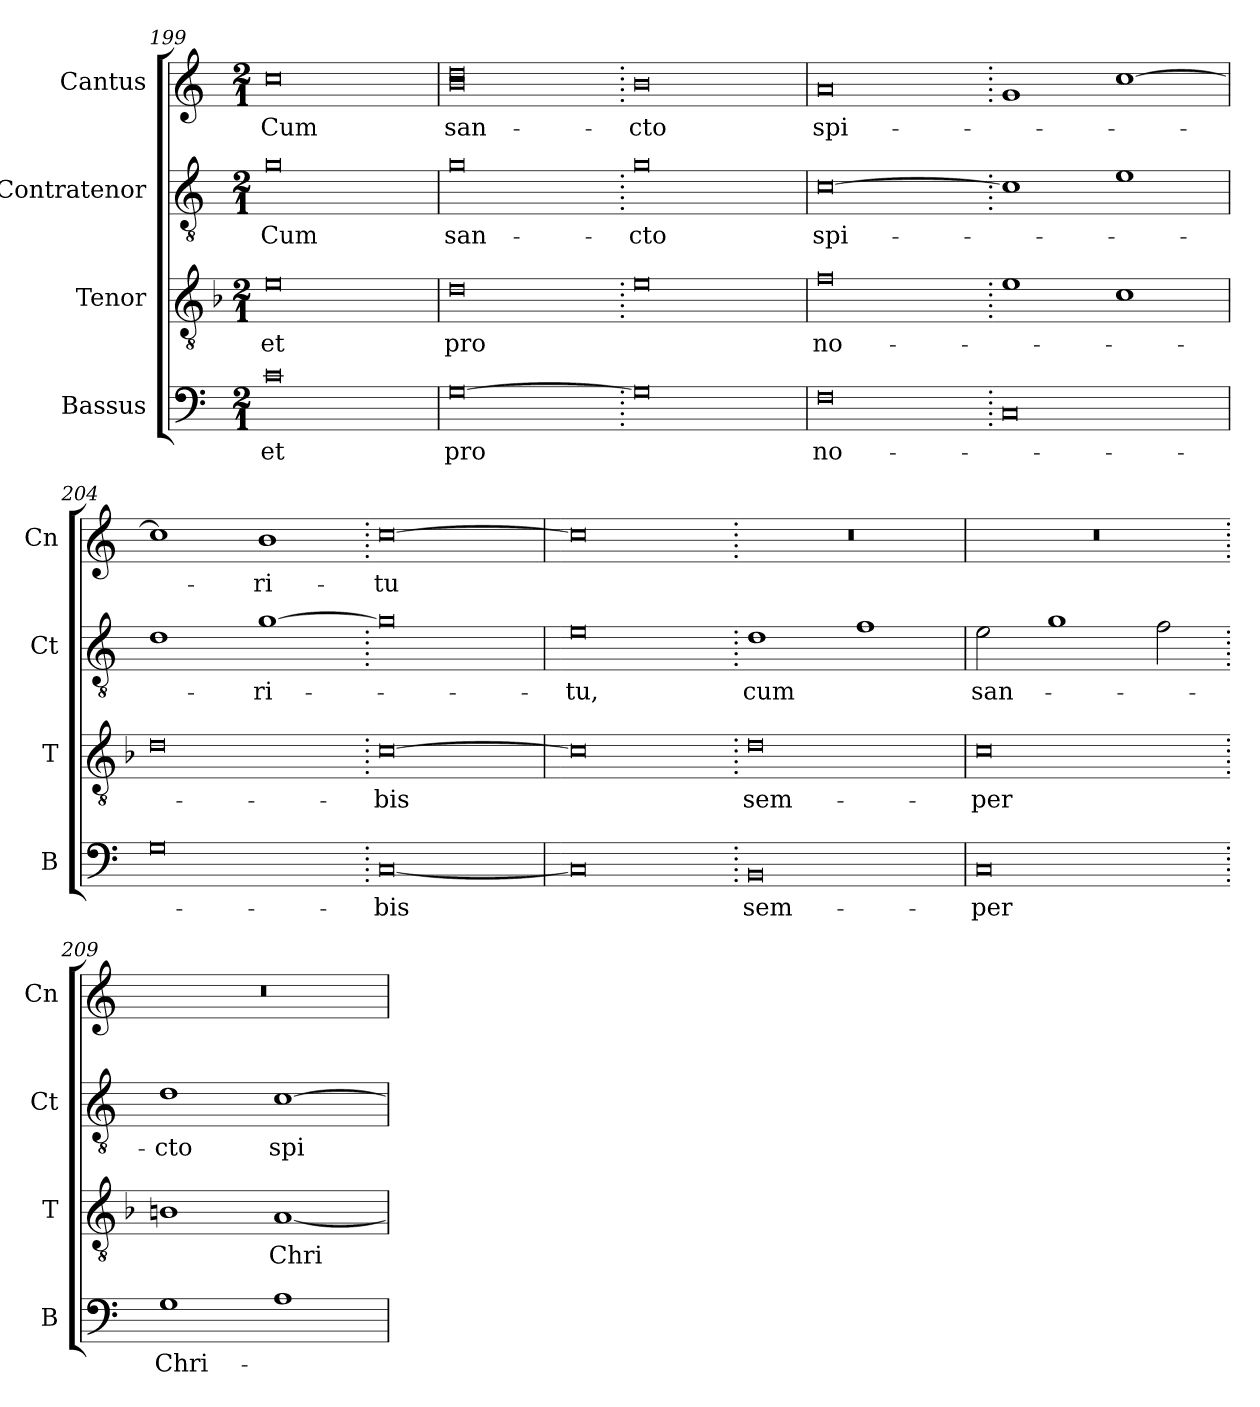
**kern	**text	**kern	**text	**kern	**text	**kern	**text
*part4	*part4	*part3	*part3	*part2	*part2	*part1	*part1
*staff4	*staff4	*staff3	*staff3	*staff2	*staff2	*staff1	*staff1
*I"Bassus	*	*I"Tenor	*	*I"Contratenor	*	*I"Cantus	*
*I'B	*	*I'T	*	*I'Ct	*	*I'Cn	*
*clefF4	*	*clefGv2	*	*clefGv2	*	*clefG2	*
*k[]	*	*k[b-]	*	*k[]	*	*k[]	*
*M2/1	*	*M2/1	*	*M2/1	*	*M2/1	*
=199	=199	=199	=199	=199	=199	=199	=199
0c	et	0e	et	0g	Cum	0cc	Cum
=200	=200	=200	=200	=200	=200	=200	=200
[0G	pro	0d	pro	0g	san-	0b 0dd	san-
=201.	=201.	=201.	=201.	=201.	=201.	=201.	=201.
0G]	.	0e	.	0g	-cto	0b	-cto
=202	=202	=202	=202	=202	=202	=202	=202
0F	no-	0f	no-	[0c	spi-	0a	spi-
=203.	=203.	=203.	=203.	=203.	=203.	=203.	=203.
0C	.	1e	.	1c]	.	1g	.
.	.	1c	.	1e	.	[1cc	.
=204	=204	=204	=204	=204	=204	=204	=204
0G	.	0d	.	1d	.	1cc]	.
.	.	.	.	[1g	-ri-	1b	-ri-
=205.	=205.	=205.	=205.	=205.	=205.	=205.	=205.
[0C	-bis	[0c	-bis	0g]	.	[0cc	-tu
=206	=206	=206	=206	=206	=206	=206	=206
0C]	.	0c]	.	0e	-tu,	0cc]	.
=207.	=207.	=207.	=207.	=207.	=207.	=207.	=207.
0BB	sem-	0d	sem-	1d	cum	0r	.
.	.	.	.	1f	.	.	.
=208	=208	=208	=208	=208	=208	=208	=208
0C	-per	0c	-per	2e\	san-	0r	.
.	.	.	.	1g	.	.	.
.	.	.	.	2f\	.	.	.
=209.	=209.	=209.	=209.	=209.	=209.	=209.	=209.
1G	Chri-	1Bn	.	1d	-cto	0r	.
1A	.	[1A	Chri-	[1c	spi-	.	.
=	=	=	=	=	=	=	=
*-	*-	*-	*-	*-	*-	*-	*-
